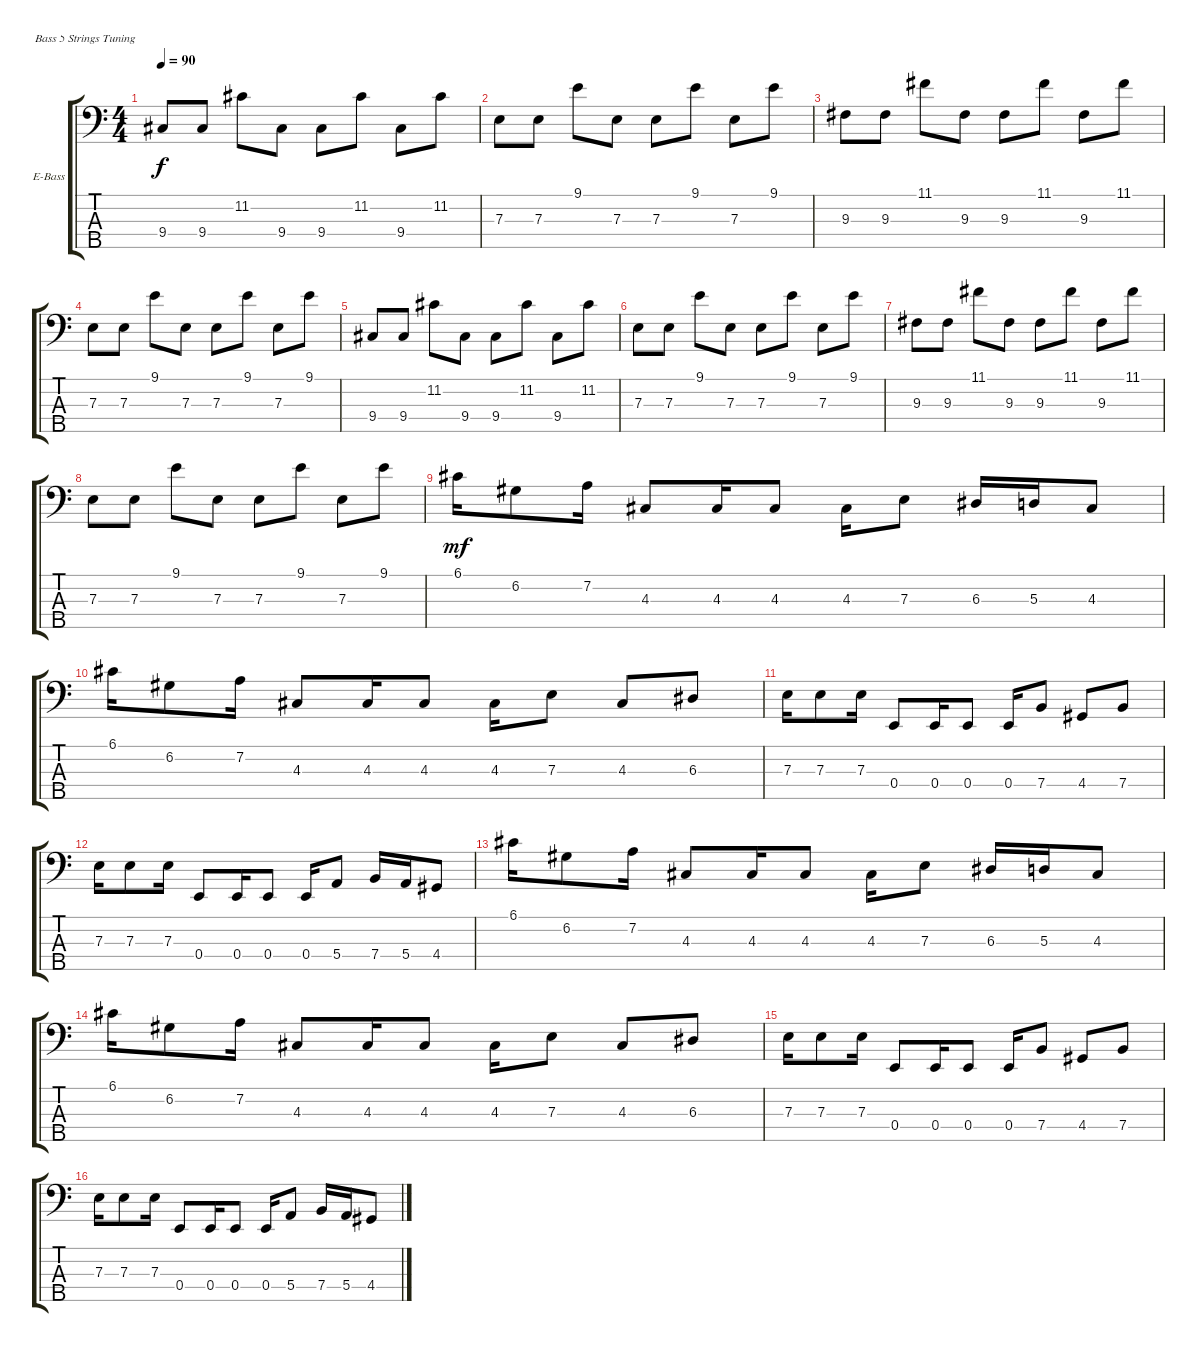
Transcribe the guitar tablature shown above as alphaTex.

\bracketExtendMode groupsimilarinstruments
\firstSystemTrackNameOrientation horizontal
\otherSystemsTrackNameOrientation horizontal
\track ("bass" "E-Bass") {instrument electricbassfinger}
\staff {score tabs}
\tuning (G2 D2 A1 E1 B0)
\ts (4 4)
\tempo 90
\clef f4
\ks c
9.4.8{dy f} 9.4.8 11.2.8 9.4.8 9.4.8 11.2.8 9.4.8 11.2.8 |
7.3.8 7.3.8 9.1.8 7.3.8 7.3.8 9.1.8 7.3.8 9.1.8 |
9.3.8 9.3.8 11.1.8 9.3.8 9.3.8 11.1.8 9.3.8 11.1.8 |
7.3.8 7.3.8 9.1.8 7.3.8 7.3.8 9.1.8 7.3.8 9.1.8 |
9.4.8 9.4.8 11.2.8 9.4.8 9.4.8 11.2.8 9.4.8 11.2.8 |
7.3.8 7.3.8 9.1.8 7.3.8 7.3.8 9.1.8 7.3.8 9.1.8 |
9.3.8 9.3.8 11.1.8 9.3.8 9.3.8 11.1.8 9.3.8 11.1.8 |
7.3.8 7.3.8 9.1.8 7.3.8 7.3.8 9.1.8 7.3.8 9.1.8 |
6.1.16{dy mf} 6.2.8 7.2.16 4.3.8 4.3.16 4.3.8 4.3.16 7.3.8 6.3.16 5.3.16 4.3.8 |
6.1.16 6.2.8 7.2.16 4.3.8 4.3.16 4.3.8 4.3.16 7.3.8 4.3.8 6.3.8 |
7.3.16 7.3.8 7.3.16 0.4.8 0.4.16 0.4.8 0.4.16 7.4.8 4.4.8 7.4.8 |
7.3.16 7.3.8 7.3.16 0.4.8 0.4.16 0.4.8 0.4.16 5.4.8 7.4.16 5.4.16 4.4.8 |
6.1.16 6.2.8 7.2.16 4.3.8 4.3.16 4.3.8 4.3.16 7.3.8 6.3.16 5.3.16 4.3.8 |
6.1.16 6.2.8 7.2.16 4.3.8 4.3.16 4.3.8 4.3.16 7.3.8 4.3.8 6.3.8 |
7.3.16 7.3.8 7.3.16 0.4.8 0.4.16 0.4.8 0.4.16 7.4.8 4.4.8 7.4.8 |
7.3.16 7.3.8 7.3.16 0.4.8 0.4.16 0.4.8 0.4.16 5.4.8 7.4.16 5.4.16 4.4.8
